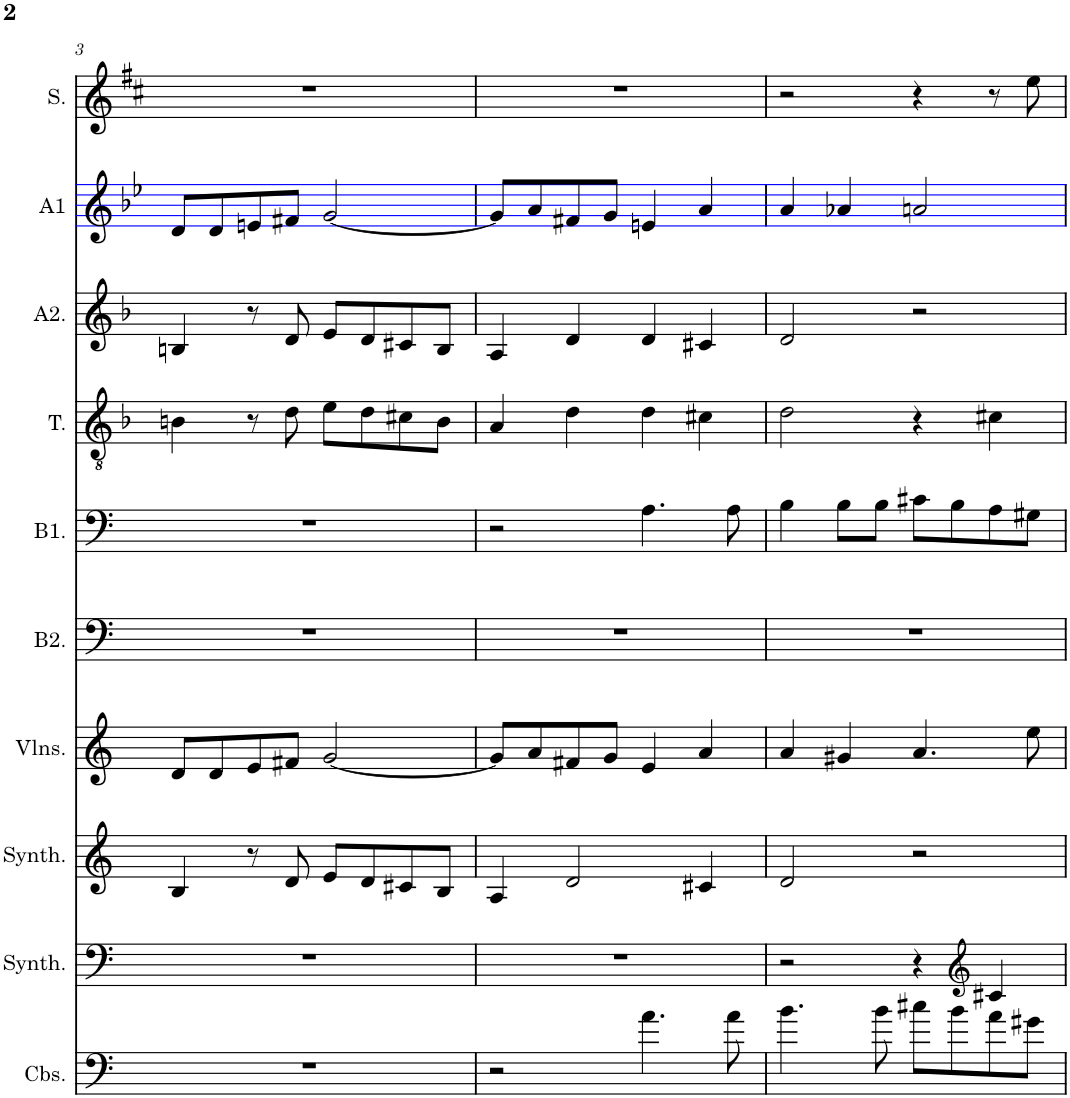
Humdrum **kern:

**kern	**kern	**kern	**kern	**kern	**kern	**kern	**kern	**kern	**kern
*part10	*part9	*part8	*part7	*part6	*part5	*part4	*part3	*part2	*part1
*staff10	*staff9	*staff8	*staff7	*staff6	*staff5	*staff4	*staff3	*staff2	*staff1
*I"Contrebasses, D'Bass/Strings, etc	*I"Synthétiseur d'instruments à cordes, Synth strings, etc	*I"Synthétiseur d'instruments à cordes, Synth strings 2	*I"Violons, 1st violins	*I"Basse2	*I"Basse1	*I"Ténor	*I"Alto2	*I"Alto1	*I"Soprano
*I'Cbs.	*I'Synth.	*I'Synth.	*I'Vlns.	*I'B2.	*I'B1.	*I'T.	*I'A2.	*I'A1	*I'S.
!!LO:PB:g=z
*clefF4	*clefF4	*clefG2	*clefG2	*clefF4	*clefF4	*clefGv2	*clefG2	*clefG2	*clefG2
*Trd7c12	*	*	*	*	*	*	*	*	*
*k[]	*k[]	*k[]	*k[]	*k[]	*k[]	*k[b-]	*k[b-]	*k[b-e-]	*k[f#c#]
*M4/4	*M4/4	*M4/4	*M4/4	*M4/4	*M4/4	*M4/4	*M4/4	*M4/4	*M4/4
=3	=3	=3	=3	=3	=3	=3	=3	=3	=3
1r	1r	4B/	8d/L	1r	1r	4Bn\	4Bn/	8d/L	1r
.	.	.	8d/	.	.	.	.	8d/	.
.	.	8r	8e/	.	.	8r	8r	8en/	.
.	.	8d/	8f#X/J	.	.	8d\	8d/	8f#X/J	.
.	.	8e/L	[2g/	.	.	8e\L	8e/L	[2g/	.
.	.	8d/	.	.	.	8d\	8d/	.	.
.	.	8c#X/	.	.	.	8c#X\	8c#X/	.	.
.	.	8B/J	.	.	.	8B\J	8B/J	.	.
=4	=4	=4	=4	=4	=4	=4	=4	=4	=4
2r	1r	4A/	8g/L]	1r	2r	4A/	4A/	8g/L]	1r
.	.	.	8a/	.	.	.	.	8a/	.
.	.	2d/	8f#X/	.	.	4d\	4d/	8f#X/	.
.	.	.	8g/J	.	.	.	.	8g/J	.
4.a\	.	.	4e/	.	4.A\	4d\	4d/	4en/	.
.	.	4c#X/	4a/	.	.	4c#X\	4c#X/	4a/	.
8a\	.	.	.	.	8A\	.	.	.	.
=5	=5	=5	=5	=5	=5	=5	=5	=5	=5
4.b\	2r	2d/	4a/	1r	4B\	2d\	2d/	4a/	2r
.	.	.	4g#X/	.	8B\L	.	.	4a-X/	.
8b\	.	.	.	.	8B\J	.	.	.	.
8cc#X\L	4r	2r	4.a/	.	8c#X\L	4r	2r	2an/	4r
8b\	.	.	.	.	8B\	.	.	.	.
*	*clefG2	*	*	*	*	*	*	*	*
8a\	4c#X/	.	.	.	8A\	4c#X\	.	.	8r
8g#X\J	.	.	8ee\	.	8G#X\J	.	.	.	8ee\
=	=	=	=	=	=	=	=	=	=
*-	*-	*-	*-	*-	*-	*-	*-	*-	*-
